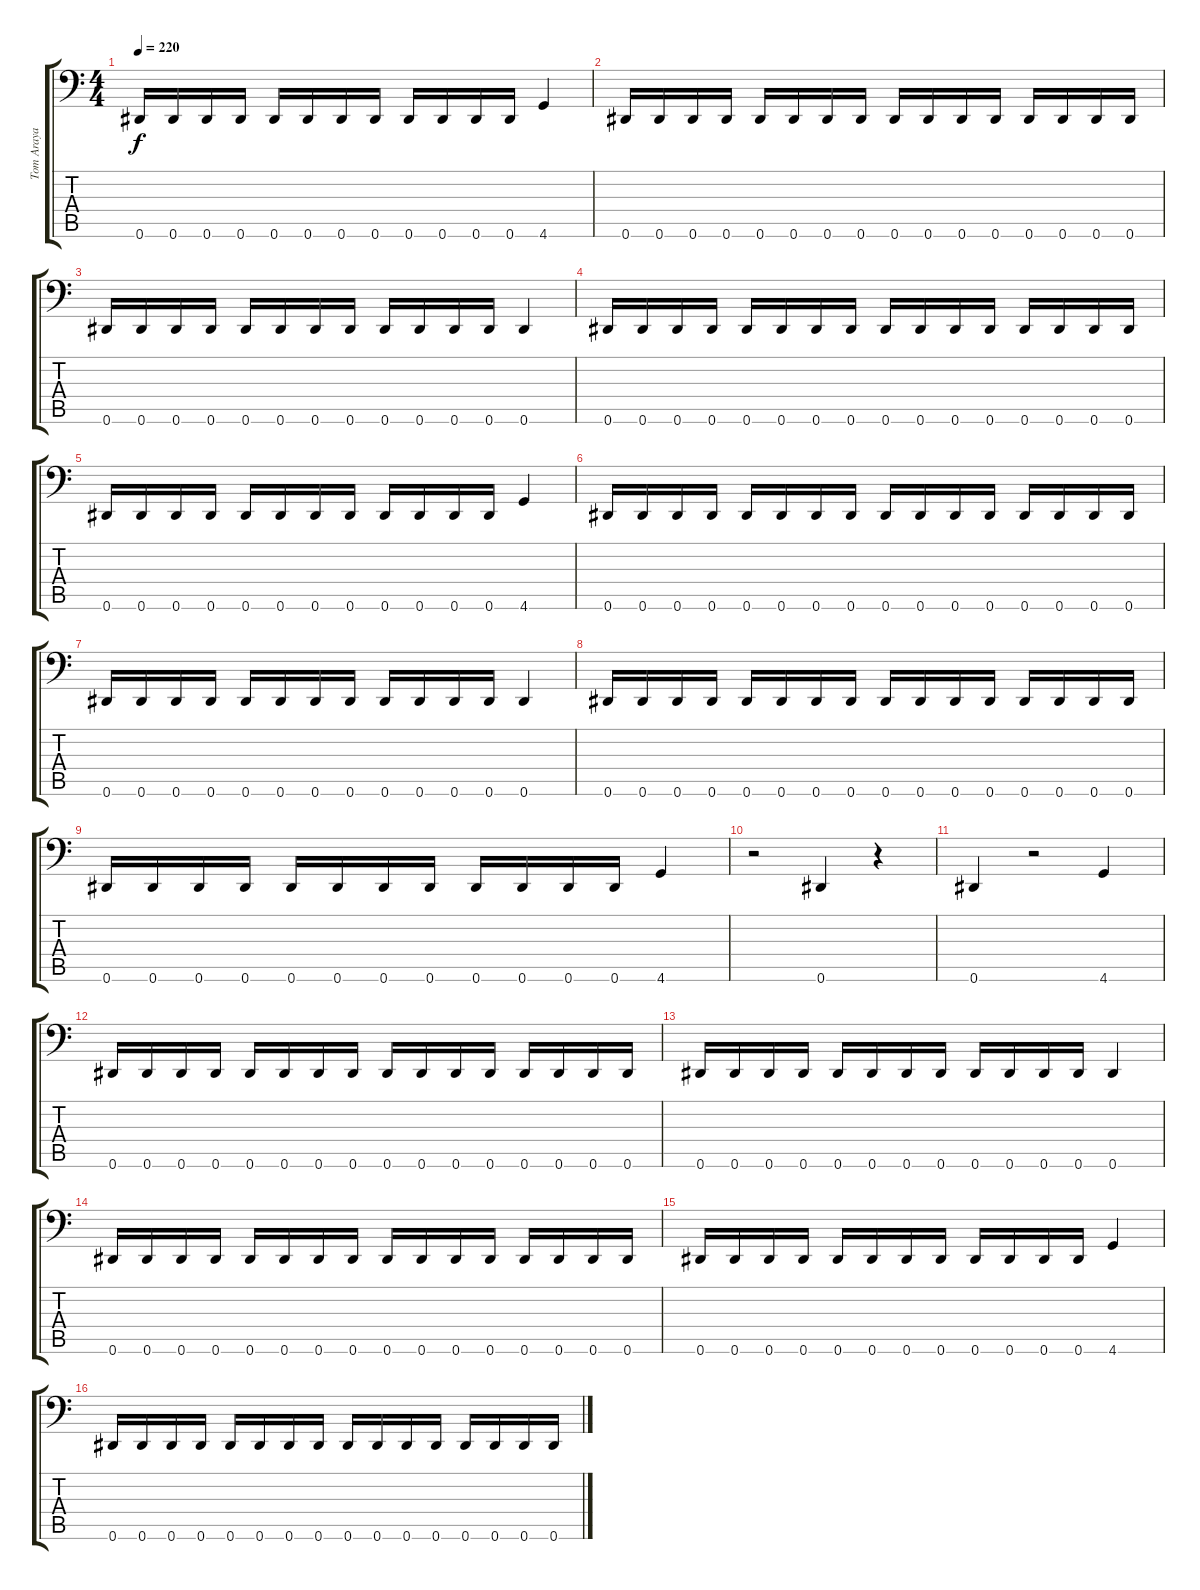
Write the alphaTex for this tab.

\track ("Tom Araya" "Tom Araya") {instrument electricbassfinger}
\staff {score tabs}
\tuning (Eb3 Bb2 Gb2 Db2 Ab1 Eb1) {hide}
\ts (4 4)
\tempo 220
\clef f4
\ks c
0.6.16{dy f} 0.6.16 0.6.16 0.6.16 0.6.16 0.6.16 0.6.16 0.6.16 0.6.16 0.6.16 0.6.16 0.6.16 4.6.4 |
0.6.16 0.6.16 0.6.16 0.6.16 0.6.16 0.6.16 0.6.16 0.6.16 0.6.16 0.6.16 0.6.16 0.6.16 0.6.16 0.6.16 0.6.16 0.6.16 |
0.6.16 0.6.16 0.6.16 0.6.16 0.6.16 0.6.16 0.6.16 0.6.16 0.6.16 0.6.16 0.6.16 0.6.16 0.6.4 |
0.6.16 0.6.16 0.6.16 0.6.16 0.6.16 0.6.16 0.6.16 0.6.16 0.6.16 0.6.16 0.6.16 0.6.16 0.6.16 0.6.16 0.6.16 0.6.16 |
0.6.16 0.6.16 0.6.16 0.6.16 0.6.16 0.6.16 0.6.16 0.6.16 0.6.16 0.6.16 0.6.16 0.6.16 4.6.4 |
0.6.16 0.6.16 0.6.16 0.6.16 0.6.16 0.6.16 0.6.16 0.6.16 0.6.16 0.6.16 0.6.16 0.6.16 0.6.16 0.6.16 0.6.16 0.6.16 |
0.6.16 0.6.16 0.6.16 0.6.16 0.6.16 0.6.16 0.6.16 0.6.16 0.6.16 0.6.16 0.6.16 0.6.16 0.6.4 |
0.6.16 0.6.16 0.6.16 0.6.16 0.6.16 0.6.16 0.6.16 0.6.16 0.6.16 0.6.16 0.6.16 0.6.16 0.6.16 0.6.16 0.6.16 0.6.16 |
0.6.16 0.6.16 0.6.16 0.6.16 0.6.16 0.6.16 0.6.16 0.6.16 0.6.16 0.6.16 0.6.16 0.6.16 4.6.4 |
r.2 0.6.4 r.4 |
0.6.4 r.2 4.6.4 |
0.6.16 0.6.16 0.6.16 0.6.16 0.6.16 0.6.16 0.6.16 0.6.16 0.6.16 0.6.16 0.6.16 0.6.16 0.6.16 0.6.16 0.6.16 0.6.16 |
0.6.16 0.6.16 0.6.16 0.6.16 0.6.16 0.6.16 0.6.16 0.6.16 0.6.16 0.6.16 0.6.16 0.6.16 0.6.4 |
0.6.16 0.6.16 0.6.16 0.6.16 0.6.16 0.6.16 0.6.16 0.6.16 0.6.16 0.6.16 0.6.16 0.6.16 0.6.16 0.6.16 0.6.16 0.6.16 |
0.6.16 0.6.16 0.6.16 0.6.16 0.6.16 0.6.16 0.6.16 0.6.16 0.6.16 0.6.16 0.6.16 0.6.16 4.6.4 |
0.6.16 0.6.16 0.6.16 0.6.16 0.6.16 0.6.16 0.6.16 0.6.16 0.6.16 0.6.16 0.6.16 0.6.16 0.6.16 0.6.16 0.6.16 0.6.16
